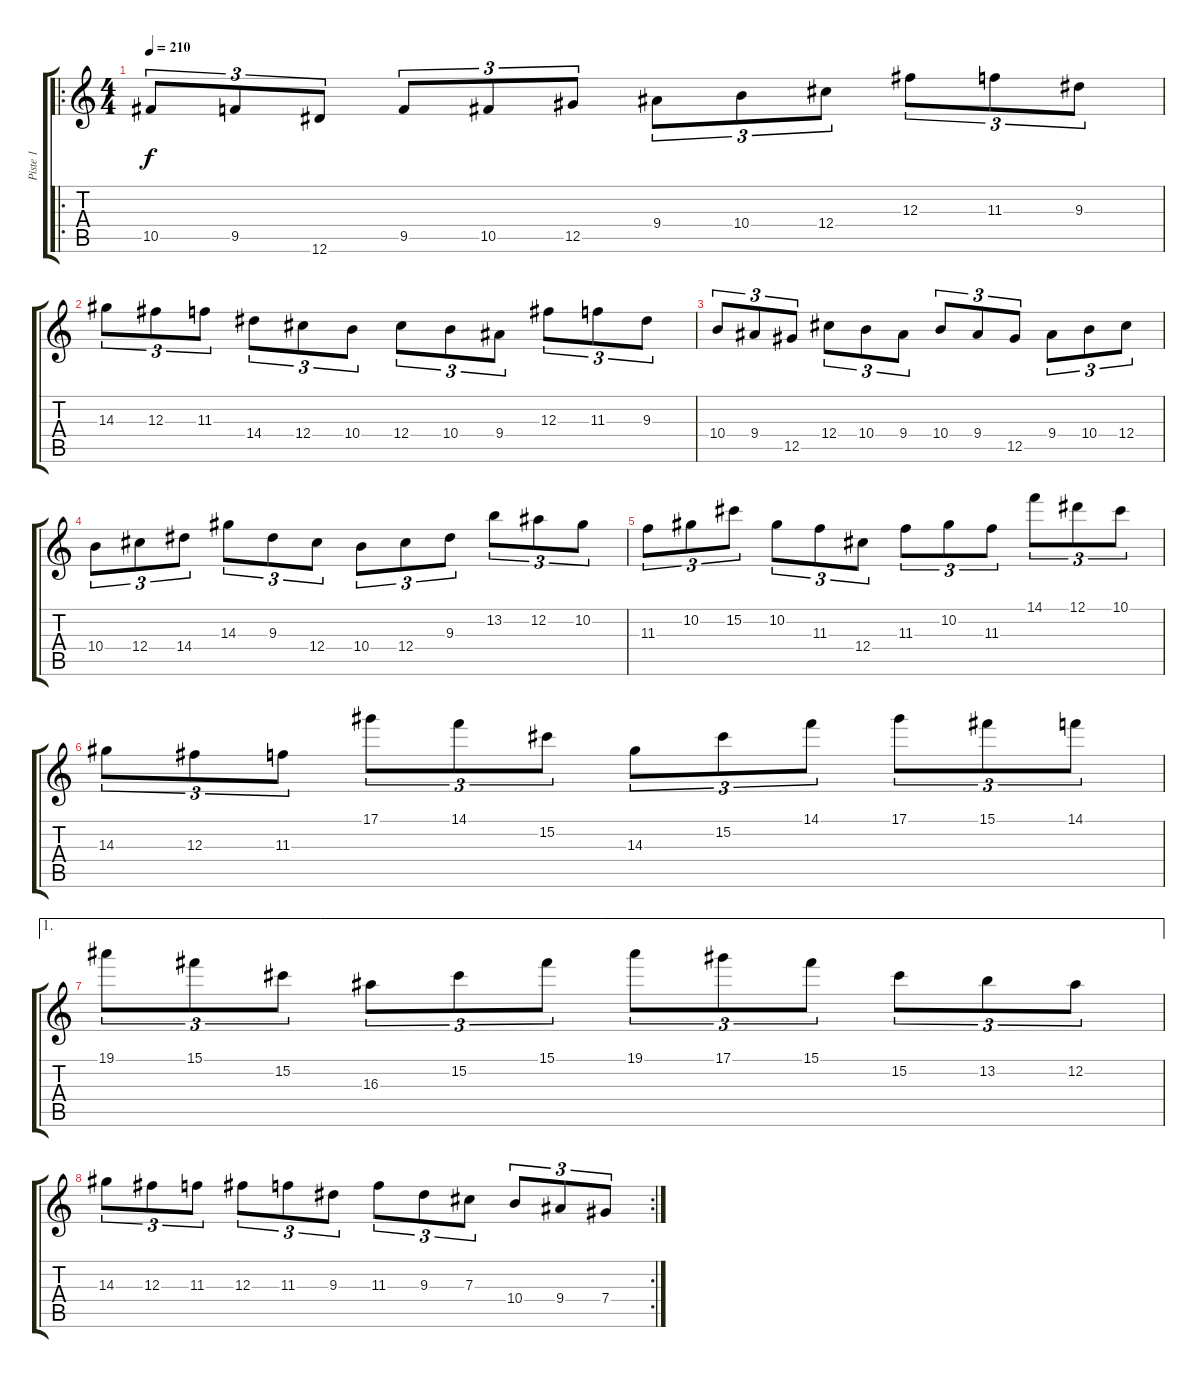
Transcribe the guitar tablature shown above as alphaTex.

\track ("Piste 1" "Piste 1") {instrument overdrivenguitar}
\staff {score tabs}
\tuning (Eb4 Bb3 Gb3 Db3 Ab2 Eb2) {hide}
\ro
\ts (4 4)
\tempo 210
\clef g2
\ks c
10.5.8{tu (3 2) dy f} 9.5.8{tu (3 2)} 12.6.8{tu (3 2)} 9.5.8{tu (3 2)} 10.5.8{tu (3 2)} 12.5.8{tu (3 2)} 9.4.8{tu (3 2)} 10.4.8{tu (3 2)} 12.4.8{tu (3 2)} 12.3.8{tu (3 2)} 11.3.8{tu (3 2)} 9.3.8{tu (3 2)} |
14.3.8{tu (3 2)} 12.3.8{tu (3 2)} 11.3.8{tu (3 2)} 14.4.8{tu (3 2)} 12.4.8{tu (3 2)} 10.4.8{tu (3 2)} 12.4.8{tu (3 2)} 10.4.8{tu (3 2)} 9.4.8{tu (3 2)} 12.3.8{tu (3 2)} 11.3.8{tu (3 2)} 9.3.8{tu (3 2)} |
10.4.8{tu (3 2)} 9.4.8{tu (3 2)} 12.5.8{tu (3 2)} 12.4.8{tu (3 2)} 10.4.8{tu (3 2)} 9.4.8{tu (3 2)} 10.4.8{tu (3 2)} 9.4.8{tu (3 2)} 12.5.8{tu (3 2)} 9.4.8{tu (3 2)} 10.4.8{tu (3 2)} 12.4.8{tu (3 2)} |
10.4.8{tu (3 2)} 12.4.8{tu (3 2)} 14.4.8{tu (3 2)} 14.3.8{tu (3 2)} 9.3.8{tu (3 2)} 12.4.8{tu (3 2)} 10.4.8{tu (3 2)} 12.4.8{tu (3 2)} 9.3.8{tu (3 2)} 13.2.8{tu (3 2)} 12.2.8{tu (3 2)} 10.2.8{tu (3 2)} |
11.3.8{tu (3 2)} 10.2.8{tu (3 2)} 15.2.8{tu (3 2)} 10.2.8{tu (3 2)} 11.3.8{tu (3 2)} 12.4.8{tu (3 2)} 11.3.8{tu (3 2)} 10.2.8{tu (3 2)} 11.3.8{tu (3 2)} 14.1.8{tu (3 2)} 12.1.8{tu (3 2)} 10.1.8{tu (3 2)} |
14.3.8{tu (3 2)} 12.3.8{tu (3 2)} 11.3.8{tu (3 2)} 17.1.8{tu (3 2)} 14.1.8{tu (3 2)} 15.2.8{tu (3 2)} 14.3.8{tu (3 2)} 15.2.8{tu (3 2)} 14.1.8{tu (3 2)} 17.1.8{tu (3 2)} 15.1.8{tu (3 2)} 14.1.8{tu (3 2)} |
\ae 1
19.1.8{tu (3 2)} 15.1.8{tu (3 2)} 15.2.8{tu (3 2)} 16.3.8{tu (3 2)} 15.2.8{tu (3 2)} 15.1.8{tu (3 2)} 19.1.8{tu (3 2)} 17.1.8{tu (3 2)} 15.1.8{tu (3 2)} 15.2.8{tu (3 2)} 13.2.8{tu (3 2)} 12.2.8{tu (3 2)} |
\rc 2
14.3.8{tu (3 2)} 12.3.8{tu (3 2)} 11.3.8{tu (3 2)} 12.3.8{tu (3 2)} 11.3.8{tu (3 2)} 9.3.8{tu (3 2)} 11.3.8{tu (3 2)} 9.3.8{tu (3 2)} 7.3.8{tu (3 2)} 10.4.8{tu (3 2)} 9.4.8{tu (3 2)} 7.4.8{tu (3 2)}
